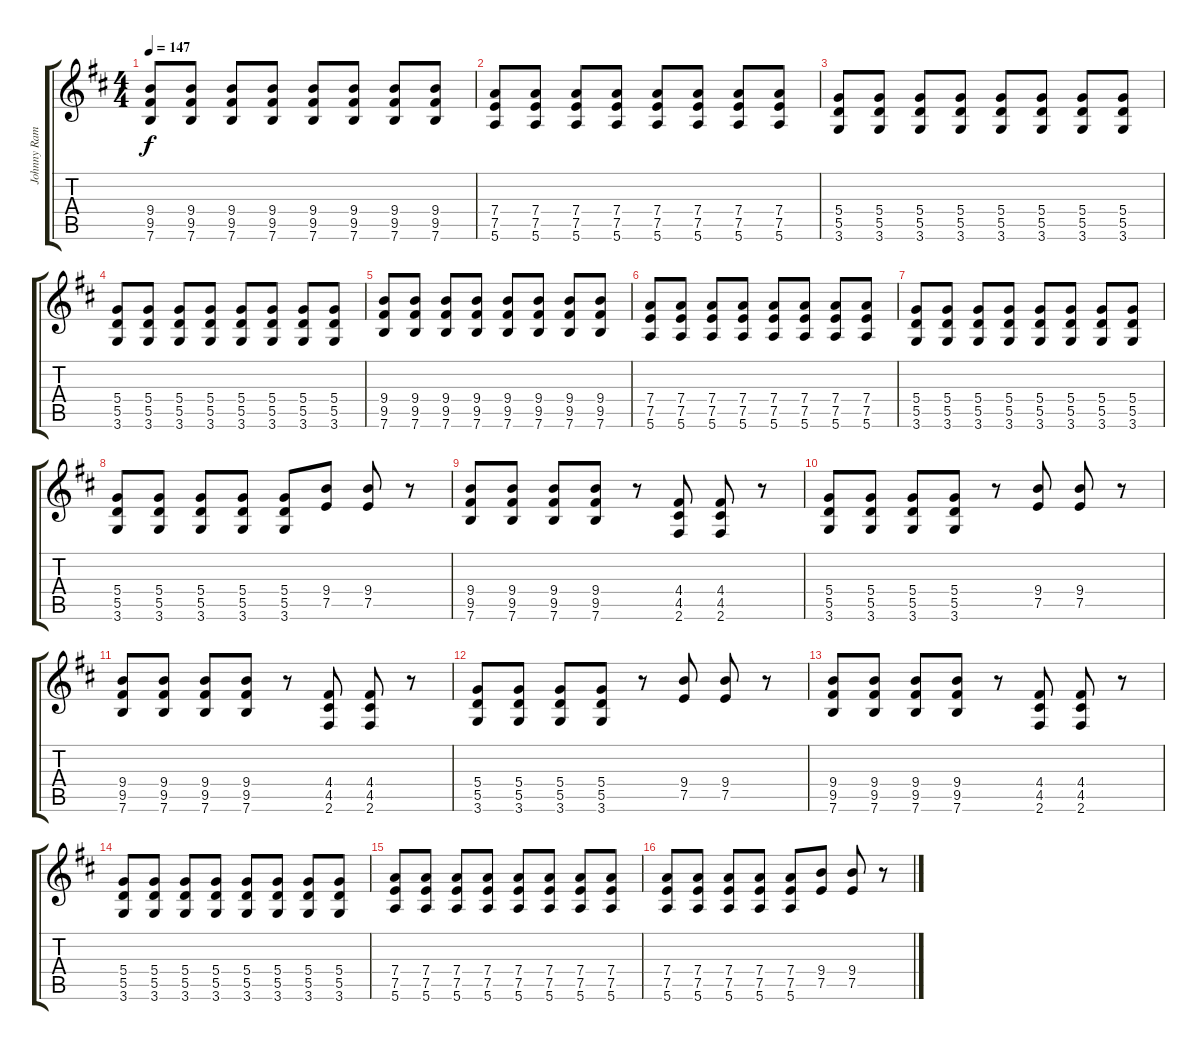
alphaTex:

\track ("Johnny Ramone 1" "Johnny Ram") {instrument distortionguitar}
\staff {score tabs}
\tuning (E4 B3 G3 D3 A2 E2) {hide}
\ts (4 4)
\tempo 147
\clef g2
\ks d
(9.4 9.5 7.6).8{dy f} (9.4 9.5 7.6).8 (9.4 9.5 7.6).8 (9.4 9.5 7.6).8 (9.4 9.5 7.6).8 (9.4 9.5 7.6).8 (9.4 9.5 7.6).8 (9.4 9.5 7.6).8 |
(7.4 7.5 5.6).8 (7.4 7.5 5.6).8 (7.4 7.5 5.6).8 (7.4 7.5 5.6).8 (7.4 7.5 5.6).8 (7.4 7.5 5.6).8 (7.4 7.5 5.6).8 (7.4 7.5 5.6).8 |
(5.4 5.5 3.6).8 (5.4 5.5 3.6).8 (5.4 5.5 3.6).8 (5.4 5.5 3.6).8 (5.4 5.5 3.6).8 (5.4 5.5 3.6).8 (5.4 5.5 3.6).8 (5.4 5.5 3.6).8 |
(5.4 5.5 3.6).8 (5.4 5.5 3.6).8 (5.4 5.5 3.6).8 (5.4 5.5 3.6).8 (5.4 5.5 3.6).8 (5.4 5.5 3.6).8 (5.4 5.5 3.6).8 (5.4 5.5 3.6).8 |
(9.4 9.5 7.6).8 (9.4 9.5 7.6).8 (9.4 9.5 7.6).8 (9.4 9.5 7.6).8 (9.4 9.5 7.6).8 (9.4 9.5 7.6).8 (9.4 9.5 7.6).8 (9.4 9.5 7.6).8 |
(7.4 7.5 5.6).8 (7.4 7.5 5.6).8 (7.4 7.5 5.6).8 (7.4 7.5 5.6).8 (7.4 7.5 5.6).8 (7.4 7.5 5.6).8 (7.4 7.5 5.6).8 (7.4 7.5 5.6).8 |
(5.4 5.5 3.6).8 (5.4 5.5 3.6).8 (5.4 5.5 3.6).8 (5.4 5.5 3.6).8 (5.4 5.5 3.6).8 (5.4 5.5 3.6).8 (5.4 5.5 3.6).8 (5.4 5.5 3.6).8 |
(5.4 5.5 3.6).8 (5.4 5.5 3.6).8 (5.4 5.5 3.6).8 (5.4 5.5 3.6).8 (5.4 5.5 3.6).8 (9.4 7.5).8 (9.4 7.5).8 r.8 |
(9.4 9.5 7.6).8 (9.4 9.5 7.6).8 (9.4 9.5 7.6).8 (9.4 9.5 7.6).8 r.8 (4.4 4.5 2.6).8 (4.4 4.5 2.6).8 r.8 |
(5.4 5.5 3.6).8 (5.4 5.5 3.6).8 (5.4 5.5 3.6).8 (5.4 5.5 3.6).8 r.8 (9.4 7.5).8 (9.4 7.5).8 r.8 |
(9.4 9.5 7.6).8 (9.4 9.5 7.6).8 (9.4 9.5 7.6).8 (9.4 9.5 7.6).8 r.8 (4.4 4.5 2.6).8 (4.4 4.5 2.6).8 r.8 |
(5.4 5.5 3.6).8 (5.4 5.5 3.6).8 (5.4 5.5 3.6).8 (5.4 5.5 3.6).8 r.8 (9.4 7.5).8 (9.4 7.5).8 r.8 |
(9.4 9.5 7.6).8 (9.4 9.5 7.6).8 (9.4 9.5 7.6).8 (9.4 9.5 7.6).8 r.8 (4.4 4.5 2.6).8 (4.4 4.5 2.6).8 r.8 |
(5.4 5.5 3.6).8 (5.4 5.5 3.6).8 (5.4 5.5 3.6).8 (5.4 5.5 3.6).8 (5.4 5.5 3.6).8 (5.4 5.5 3.6).8 (5.4 5.5 3.6).8 (5.4 5.5 3.6).8 |
(7.4 7.5 5.6).8 (7.4 7.5 5.6).8 (7.4 7.5 5.6).8 (7.4 7.5 5.6).8 (7.4 7.5 5.6).8 (7.4 7.5 5.6).8 (7.4 7.5 5.6).8 (7.4 7.5 5.6).8 |
(7.4 7.5 5.6).8 (7.4 7.5 5.6).8 (7.4 7.5 5.6).8 (7.4 7.5 5.6).8 (7.4 7.5 5.6).8 (9.4 7.5).8 (9.4 7.5).8 r.8
